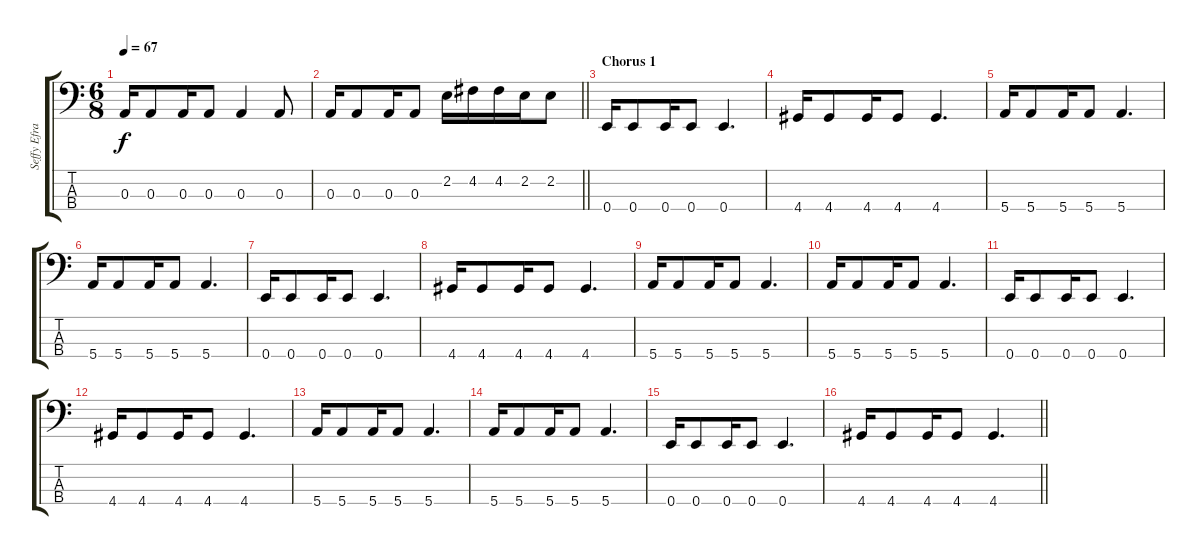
\track ("Seffy Efrati (Bass)" "Seffy Efra") {instrument electricbassfinger}
\staff {score tabs}
\tuning (G2 D2 A1 E1) {hide}
\ts (6 8)
\tempo 67
\clef f4
\ks c
0.3.16{dy f} 0.3.8 0.3.16 0.3.8 0.3.4 0.3.8 |
\barLineRight lightlight
0.3.16 0.3.8 0.3.16 0.3.8 2.2.16 4.2.16 4.2.16 2.2.16 2.2.8 |
\section ("" "Chorus 1")
0.4.16 0.4.8 0.4.16 0.4.8 0.4.4{d} |
4.4.16 4.4.8 4.4.16 4.4.8 4.4.4{d} |
5.4.16 5.4.8 5.4.16 5.4.8 5.4.4{d} |
5.4.16 5.4.8 5.4.16 5.4.8 5.4.4{d} |
0.4.16 0.4.8 0.4.16 0.4.8 0.4.4{d} |
4.4.16 4.4.8 4.4.16 4.4.8 4.4.4{d} |
5.4.16 5.4.8 5.4.16 5.4.8 5.4.4{d} |
5.4.16 5.4.8 5.4.16 5.4.8 5.4.4{d} |
0.4.16 0.4.8 0.4.16 0.4.8 0.4.4{d} |
4.4.16 4.4.8 4.4.16 4.4.8 4.4.4{d} |
5.4.16 5.4.8 5.4.16 5.4.8 5.4.4{d} |
5.4.16 5.4.8 5.4.16 5.4.8 5.4.4{d} |
0.4.16 0.4.8 0.4.16 0.4.8 0.4.4{d} |
\barLineRight lightlight
4.4.16 4.4.8 4.4.16 4.4.8 4.4.4{d}
